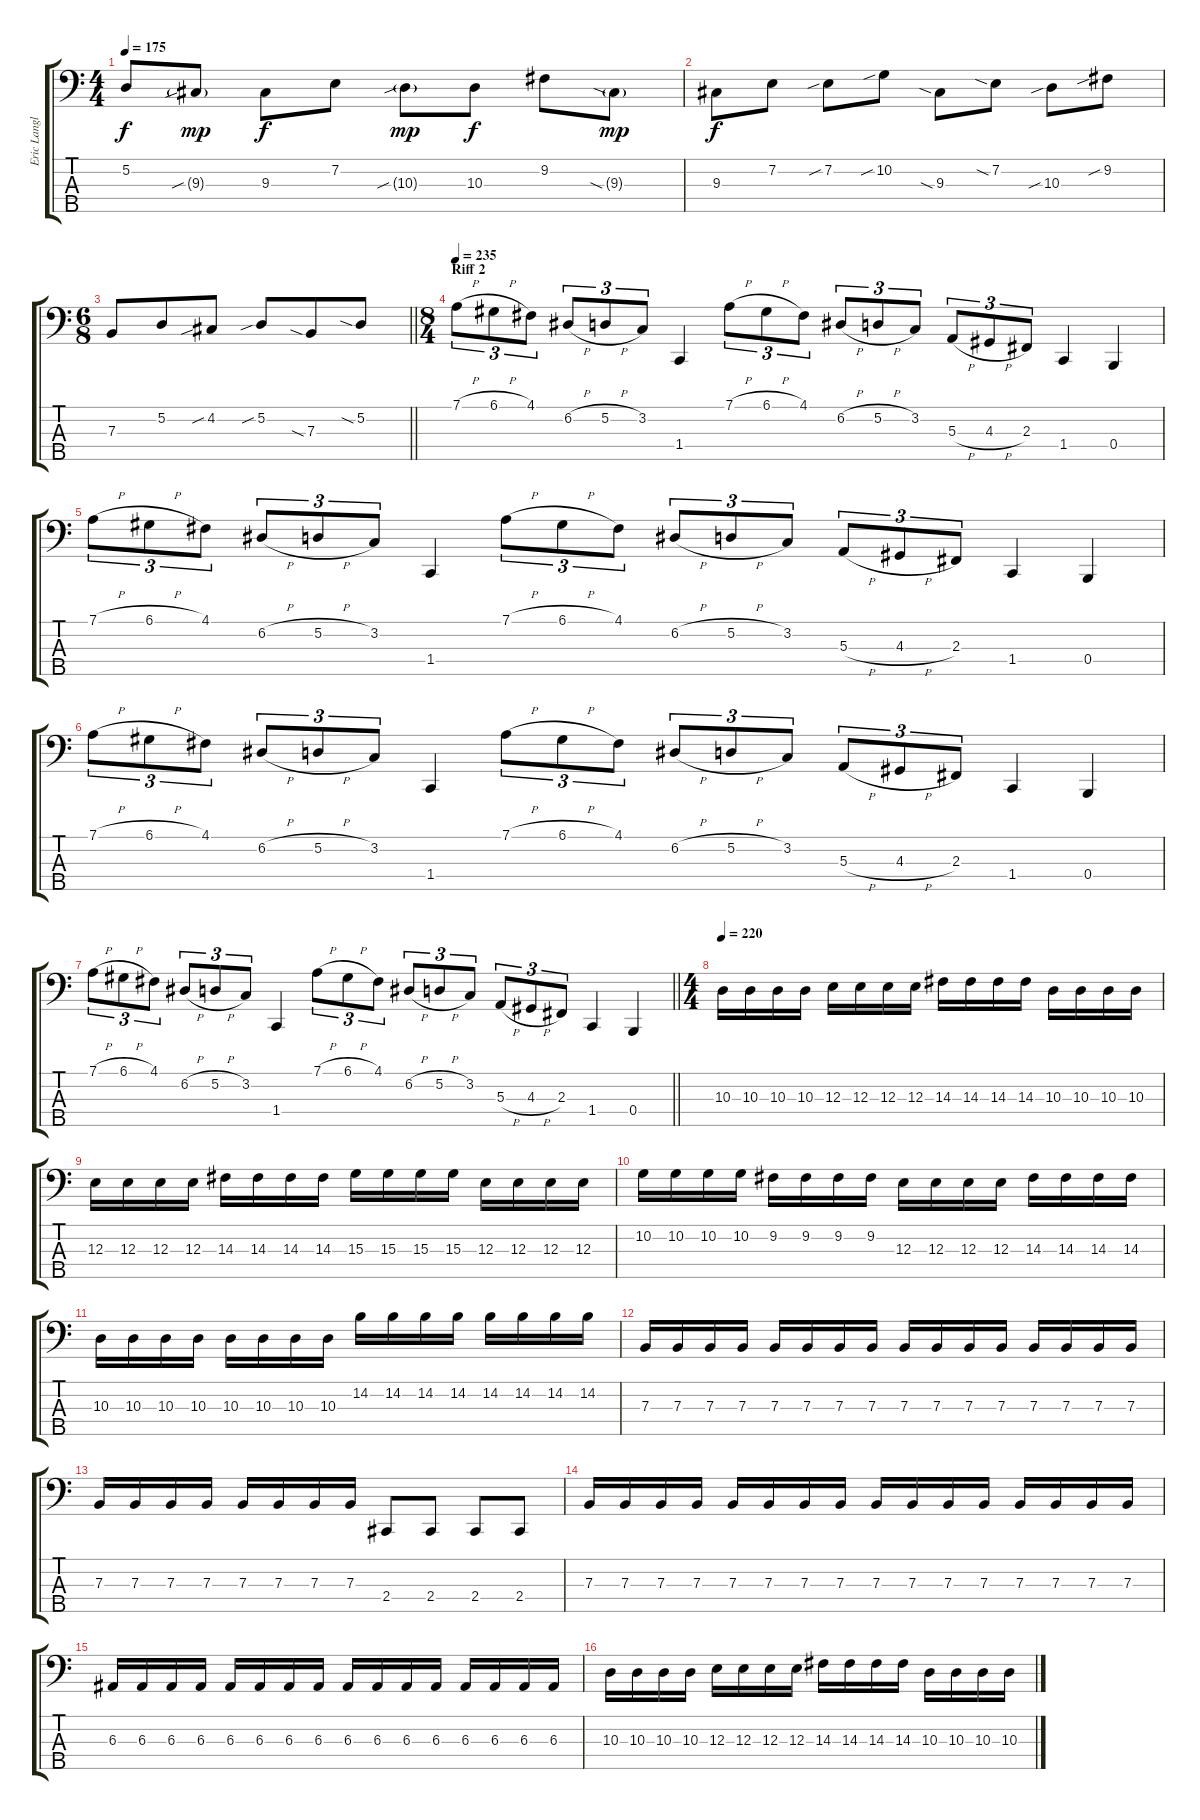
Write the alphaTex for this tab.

\track ("Eric Langlois" "Eric Langl") {instrument electricbassfinger}
\staff {score tabs}
\tuning (D2 A1 E1 B0 Gb0) {hide}
\ts (4 4)
\tempo 175
\clef f4
\ks c
5.2.8{dy f} 9.3{sib g}.8{dy mp} 9.3.8{dy f} 7.2.8 10.3{sib g}.8{dy mp} 10.3.8{dy f} 9.2.8 9.3{sia g}.8{dy mp} |
9.3.8{dy f} 7.2.8 7.2{sib}.8 10.2{sib}.8 9.3{sia}.8 7.2{sia}.8 10.3{sib}.8 9.2{sib}.8 |
\ts (6 8)
\barLineRight lightlight
7.3.8 5.2.8 4.2{sib}.8 5.2{sib}.8 7.3{sia}.8 5.2{sia}.8 |
\ts (8 4)
\section ("" "Riff 2")
\tempo 235
7.1{h}.8{tu (3 2)} 6.1{h}.8{tu (3 2)} 4.1.8{tu (3 2)} 6.2{h}.8{tu (3 2)} 5.2{h}.8{tu (3 2)} 3.2.8{tu (3 2)} 1.4.4 7.1{h}.8{tu (3 2)} 6.1{h}.8{tu (3 2)} 4.1.8{tu (3 2)} 6.2{h}.8{tu (3 2)} 5.2{h}.8{tu (3 2)} 3.2.8{tu (3 2)} 5.3{h}.8{tu (3 2)} 4.3{h}.8{tu (3 2)} 2.3.8{tu (3 2)} 1.4.4 0.4.4 |
7.1{h}.8{tu (3 2)} 6.1{h}.8{tu (3 2)} 4.1.8{tu (3 2)} 6.2{h}.8{tu (3 2)} 5.2{h}.8{tu (3 2)} 3.2.8{tu (3 2)} 1.4.4 7.1{h}.8{tu (3 2)} 6.1{h}.8{tu (3 2)} 4.1.8{tu (3 2)} 6.2{h}.8{tu (3 2)} 5.2{h}.8{tu (3 2)} 3.2.8{tu (3 2)} 5.3{h}.8{tu (3 2)} 4.3{h}.8{tu (3 2)} 2.3.8{tu (3 2)} 1.4.4 0.4.4 |
7.1{h}.8{tu (3 2)} 6.1{h}.8{tu (3 2)} 4.1.8{tu (3 2)} 6.2{h}.8{tu (3 2)} 5.2{h}.8{tu (3 2)} 3.2.8{tu (3 2)} 1.4.4 7.1{h}.8{tu (3 2)} 6.1{h}.8{tu (3 2)} 4.1.8{tu (3 2)} 6.2{h}.8{tu (3 2)} 5.2{h}.8{tu (3 2)} 3.2.8{tu (3 2)} 5.3{h}.8{tu (3 2)} 4.3{h}.8{tu (3 2)} 2.3.8{tu (3 2)} 1.4.4 0.4.4 |
\barLineRight lightlight
7.1{h}.8{tu (3 2)} 6.1{h}.8{tu (3 2)} 4.1.8{tu (3 2)} 6.2{h}.8{tu (3 2)} 5.2{h}.8{tu (3 2)} 3.2.8{tu (3 2)} 1.4.4 7.1{h}.8{tu (3 2)} 6.1{h}.8{tu (3 2)} 4.1.8{tu (3 2)} 6.2{h}.8{tu (3 2)} 5.2{h}.8{tu (3 2)} 3.2.8{tu (3 2)} 5.3{h}.8{tu (3 2)} 4.3{h}.8{tu (3 2)} 2.3.8{tu (3 2)} 1.4.4 0.4.4 |
\ts (4 4)
\tempo 220
10.3.16 10.3.16 10.3.16 10.3.16 12.3.16 12.3.16 12.3.16 12.3.16 14.3.16 14.3.16 14.3.16 14.3.16 10.3.16 10.3.16 10.3.16 10.3.16 |
12.3.16 12.3.16 12.3.16 12.3.16 14.3.16 14.3.16 14.3.16 14.3.16 15.3.16 15.3.16 15.3.16 15.3.16 12.3.16 12.3.16 12.3.16 12.3.16 |
10.2.16 10.2.16 10.2.16 10.2.16 9.2.16 9.2.16 9.2.16 9.2.16 12.3.16 12.3.16 12.3.16 12.3.16 14.3.16 14.3.16 14.3.16 14.3.16 |
10.3.16 10.3.16 10.3.16 10.3.16 10.3.16 10.3.16 10.3.16 10.3.16 14.2.16 14.2.16 14.2.16 14.2.16 14.2.16 14.2.16 14.2.16 14.2.16 |
7.3.16 7.3.16 7.3.16 7.3.16 7.3.16 7.3.16 7.3.16 7.3.16 7.3.16 7.3.16 7.3.16 7.3.16 7.3.16 7.3.16 7.3.16 7.3.16 |
7.3.16 7.3.16 7.3.16 7.3.16 7.3.16 7.3.16 7.3.16 7.3.16 2.4.8 2.4.8 2.4.8 2.4.8 |
7.3.16 7.3.16 7.3.16 7.3.16 7.3.16 7.3.16 7.3.16 7.3.16 7.3.16 7.3.16 7.3.16 7.3.16 7.3.16 7.3.16 7.3.16 7.3.16 |
6.3.16 6.3.16 6.3.16 6.3.16 6.3.16 6.3.16 6.3.16 6.3.16 6.3.16 6.3.16 6.3.16 6.3.16 6.3.16 6.3.16 6.3.16 6.3.16 |
10.3.16 10.3.16 10.3.16 10.3.16 12.3.16 12.3.16 12.3.16 12.3.16 14.3.16 14.3.16 14.3.16 14.3.16 10.3.16 10.3.16 10.3.16 10.3.16
